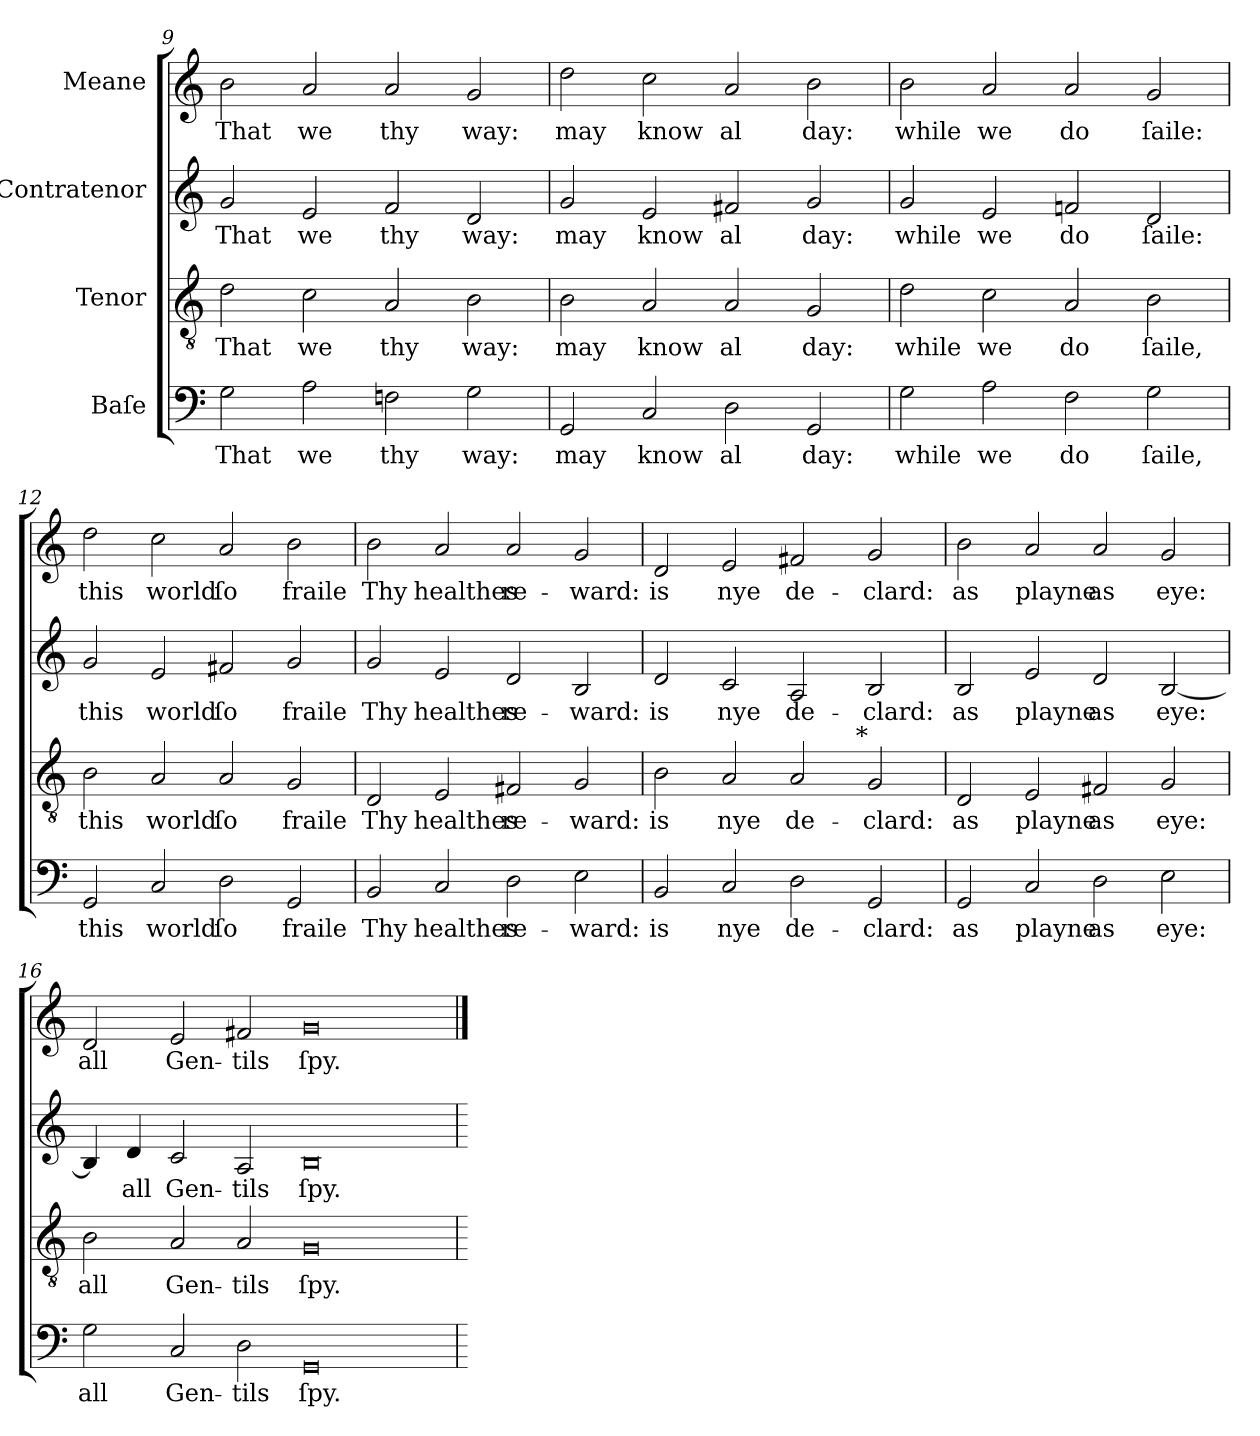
**kern	**text	**kern	**text	**kern	**text	**kern	**text
*part4	*part4	*part3	*part3	*part2	*part2	*part1	*part1
*staff4	*staff4	*staff3	*staff3	*staff2	*staff2	*staff1	*staff1
*I"Baſe	*	*I"Tenor	*	*I"Contratenor	*	*I"Meane	*
*clefF4	*	*clefGv2	*	*clefG2	*	*clefG2	*
=9	=9	=9	=9	=9	=9	=9	=9
!	!LO:LY:b:cj	!	!LO:LY:b:cj	!	!LO:LY:b:cj	!	!LO:LY:b:cj
2G\	That	2d\	That	2g/	That	2b\	That
!	!LO:LY:b:cj	!	!LO:LY:b:cj	!	!LO:LY:b:cj	!	!LO:LY:b:cj
2A\	we	2c\	we	2e/	we	2a/	we
!	!LO:LY:b:cj	!	!LO:LY:b:cj	!	!LO:LY:b:cj	!	!LO:LY:b:cj
2Fn\	thy	2A/	thy	2f/	thy	2a/	thy
!	!LO:LY:b:cj	!	!LO:LY:b:cj	!	!LO:LY:b:cj	!	!LO:LY:b:cj
2G\	way:	2B\	way:	2d/	way:	2g/	way:
=10	=10	=10	=10	=10	=10	=10	=10
!	!LO:LY:b:cj	!	!LO:LY:b:cj	!	!LO:LY:b:cj	!	!LO:LY:b:cj
2GG/	may	2B\	may	2g/	may	2dd\	may
!	!LO:LY:b:cj	!	!LO:LY:b:cj	!	!LO:LY:b:cj	!	!LO:LY:b:cj
2C/	know	2A/	know	2e/	know	2cc\	know
!	!LO:LY:b:cj	!	!LO:LY:b:cj	!	!LO:LY:b:cj	!	!LO:LY:b:cj
2D\	al	2A/	al	2f#X/	al	2a/	al
!	!LO:LY:b:cj	!	!LO:LY:b:cj	!	!LO:LY:b:cj	!	!LO:LY:b:cj
2GG/	day:	2G/	day:	2g/	day:	2b\	day:
=11	=11	=11	=11	=11	=11	=11	=11
!	!LO:LY:b:cj	!	!LO:LY:b:cj	!	!LO:LY:b:cj	!	!LO:LY:b:cj
2G\	while	2d\	while	2g/	while	2b\	while
!	!LO:LY:b:cj	!	!LO:LY:b:cj	!	!LO:LY:b:cj	!	!LO:LY:b:cj
2A\	we	2c\	we	2e/	we	2a/	we
!	!LO:LY:b:cj	!	!LO:LY:b:cj	!	!LO:LY:b:cj	!	!LO:LY:b:cj
2F\	do	2A/	do	2fn/	do	2a/	do
!	!LO:LY:b:cj	!	!LO:LY:b:cj	!	!LO:LY:b:cj	!	!LO:LY:b:cj
2G\	ſaile,	2B\	ſaile,	2d/	ſaile:	2g/	ſaile:
!!LO:PB:g=z
=12	=12	=12	=12	=12	=12	=12	=12
!	!LO:LY:b:cj	!	!LO:LY:b:cj	!	!LO:LY:b:cj	!	!LO:LY:b:cj
2GG/	this	2B\	this	2g/	this	2dd\	this
!	!LO:LY:b:cj	!	!LO:LY:b:cj	!	!LO:LY:b:cj	!	!LO:LY:b:cj
2C/	world	2A/	world	2e/	world	2cc\	world
!	!LO:LY:b:cj	!	!LO:LY:b:cj	!	!LO:LY:b:cj	!	!LO:LY:b:cj
2D\	ſo	2A/	ſo	2f#X/	ſo	2a/	ſo
!	!LO:LY:b:cj	!	!LO:LY:b:cj	!	!LO:LY:b:cj	!	!LO:LY:b:cj
2GG/	fraile	2G/	fraile	2g/	fraile	2b\	fraile
=13	=13	=13	=13	=13	=13	=13	=13
!	!LO:LY:b:cj	!	!LO:LY:b:cj	!	!LO:LY:b:cj	!	!LO:LY:b:cj
2BB/	Thy	2D/	Thy	2g/	Thy	2b\	Thy
!	!LO:LY:b:cj	!	!LO:LY:b:cj	!	!LO:LY:b:cj	!	!LO:LY:b:cj
2C/	healthes	2E/	healthes	2e/	healthes	2a/	healthes
!	!LO:LY:b:cj	!	!LO:LY:b:cj	!	!LO:LY:b:cj	!	!LO:LY:b:cj
2D\	re-	2F#X/	re-	2d/	re-	2a/	re-
!	!LO:LY:b:cj	!	!LO:LY:b:cj	!	!LO:LY:b:cj	!	!LO:LY:b:cj
2E\	-ward:	2G/	-ward:	2B/	-ward:	2g/	-ward:
=14	=14	=14	=14	=14	=14	=14	=14
!	!LO:LY:b:cj	!	!LO:LY:b:cj	!	!LO:LY:b:cj	!	!LO:LY:b:cj
*	*	*^	*	*	*	*	*
2BB/	is	2B\	1ryy	is	2d/	is	2d/	is
!	!LO:LY:b:cj	!	!	!LO:LY:b:cj	!	!LO:LY:b:cj	!	!LO:LY:b:cj
2C/	nye	2A/	.	nye	2c/	nye	2e/	nye
!	!LO:LY:b:cj	!	!	!LO:LY:b:cj	!	!LO:LY:b:cj	!	!LO:LY:b:cj
2D\	de-	2A/	4...ryy	de-	2A/	de-	2f#X/	de-
!	!	!	!LO:TX:a:i:t=*	!	!	!	!	!
.	.	.	2ryy	.	.	.	.	.
!	!LO:LY:b:cj	!	!	!LO:LY:b:cj	!	!LO:LY:b:cj	!	!LO:LY:b:cj
2GG/	-clard:	2G/	.	-clard:	2B/	-clard:	2g/	-clard:
.	.	.	32ryy	.	.	.	.	.
!!LO:LB:g=z
=15	=15	=15	=15	=15	=15	=15	=15	=15
!	!LO:LY:b:cj	!	!	!LO:LY:b:cj	!	!LO:LY:b:cj	!	!LO:LY:b:cj
*	*	*v	*v	*	*	*	*	*
2GG/	as	2D/	as	2B/	as	2b\	as
!	!LO:LY:b:cj	!	!LO:LY:b:cj	!	!LO:LY:b:cj	!	!LO:LY:b:cj
2C/	playne	2E/	playne	2e/	playne	2a/	playne
!	!LO:LY:b:cj	!	!LO:LY:b:cj	!	!LO:LY:b:cj	!	!LO:LY:b:cj
2D\	as	2F#X/	as	2d/	as	2a/	as
!	!LO:LY:b:cj	!	!LO:LY:b:cj	!	!LO:LY:b	!	!LO:LY:b:cj
2E\	eye:	2G/	eye:	[<2B/	eye:	2g/	eye:
=16	=16	=16	=16	=16	=16	=16	=16
!	!LO:LY:b:cj	!	!LO:LY:b:cj	!	!	!	!LO:LY:b:cj
2G\	all	2B\	all	4B/]	.	2d/	all
!	!	!	!	!	!LO:LY:b:cj	!	!
.	.	.	.	4d/	all	.	.
!	!LO:LY:b:cj	!	!LO:LY:b:cj	!	!LO:LY:b:cj	!	!LO:LY:b:cj
2C/	Gen-	2A/	Gen-	2c/	Gen-	2e/	Gen-
!	!LO:LY:b:cj	!	!LO:LY:b:cj	!	!LO:LY:b:cj	!	!LO:LY:b:cj
2D\	-tils	2A/	-tils	2A/	-tils	2f#X/	-tils
!	!LO:LY:b:cj	!	!LO:LY:b:cj	!	!LO:LY:b:cj	!	!LO:LY:b:cj
0GG	ſpy.	0G	ſpy.	0B	ſpy.	0g	ſpy.
=	==	=	==	=	==	==	==
*-	*-	*-	*-	*-	*-	*-	*-
